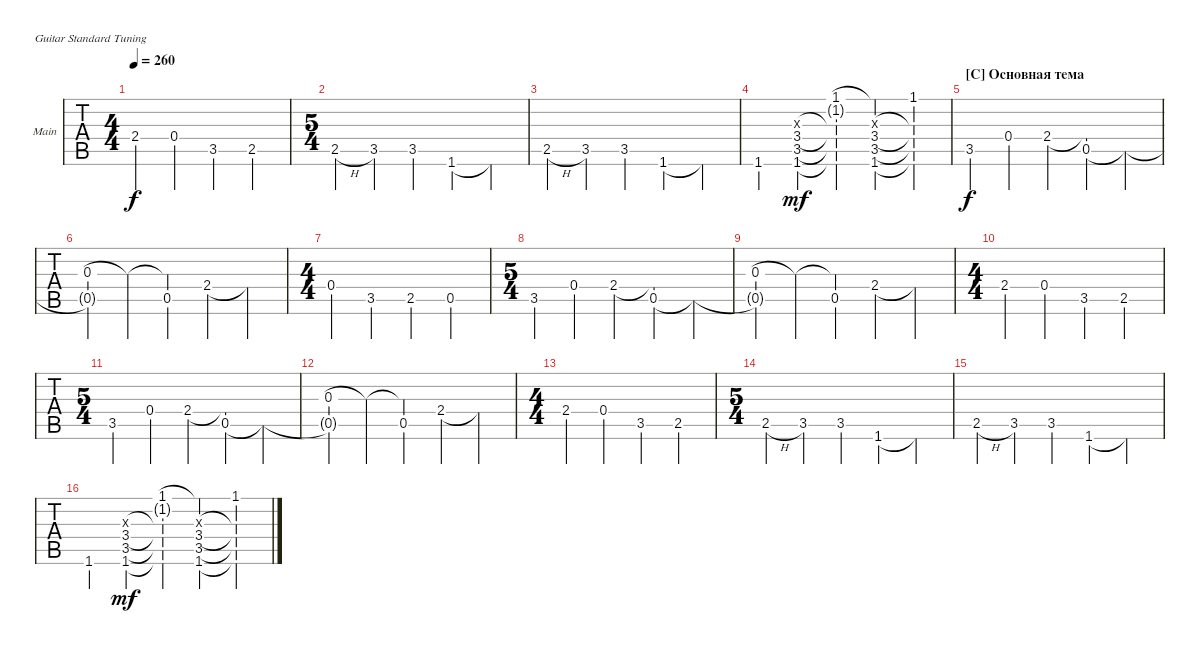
\defaultSystemsLayout 4
\bracketExtendMode groupsimilarinstruments
\firstSystemTrackNameOrientation horizontal
\otherSystemsTrackNameOrientation horizontal
\track ("First Guitar " "Main") {instrument acousticguitarsteel}
\staff {tabs}
\tuning (E4 B3 G3 D3 A2 E2)
\ts (4 4)
\tempo 260
\clef g2
\ks c
2.4.4{dy f} 0.4.4 3.5.4 2.5.4 |
\ts (5 4)
2.5{h}.4 3.5.4 3.5.4 1.6.4 1.6{t}.4 |
2.5{h}.4 3.5.4 3.5.4 1.6.4 1.6{t}.4 |
1.6.4 (1.6 3.5 3.4 2.3{x}).4{dy mf} (2.3{x t} 1.1 1.2{g} 1.6{t} 3.5{t} 3.4{t}).4 (1.6 3.5 3.4 2.3{x} 1.1{t}).4 (1.1 1.6{t} 3.5{t} 3.4{t} 2.3{x t}).4 |
\section ("C" "Основная тема")
3.5.4{dy f} 0.4.4 2.4.4 (2.4{t} 0.5).4 0.5{t}.4 |
(0.3 0.5{t}).4 0.3{t}.4 (0.3{t} 0.5).4 2.4.4 2.4{t}.4 |
\ts (4 4)
0.4.4 3.5.4 2.5.4 0.5.4 |
\ts (5 4)
3.5.4 0.4.4 2.4.4 (2.4{t} 0.5).4 0.5{t}.4 |
(0.3 0.5{t}).4 0.3{t}.4 (0.3{t} 0.5).4 2.4.4 2.4{t}.4 |
\ts (4 4)
2.4.4 0.4.4 3.5.4 2.5.4 |
\ts (5 4)
3.5.4 0.4.4 2.4.4 (2.4{t} 0.5).4 0.5{t}.4 |
(0.3 0.5{t}).4 0.3{t}.4 (0.3{t} 0.5).4 2.4.4 2.4{t}.4 |
\ts (4 4)
2.4.4 0.4.4 3.5.4 2.5.4 |
\ts (5 4)
2.5{h}.4 3.5.4 3.5.4 1.6.4 1.6{t}.4 |
2.5{h}.4 3.5.4 3.5.4 1.6.4 1.6{t}.4 |
1.6.4 (1.6 3.5 3.4 2.3{x}).4{dy mf} (2.3{x t} 1.1 1.2{g} 1.6{t} 3.5{t} 3.4{t}).4 (1.6 3.5 3.4 2.3{x} 1.1{t}).4 (1.1 1.6{t} 3.5{t} 3.4{t} 2.3{x t}).4
